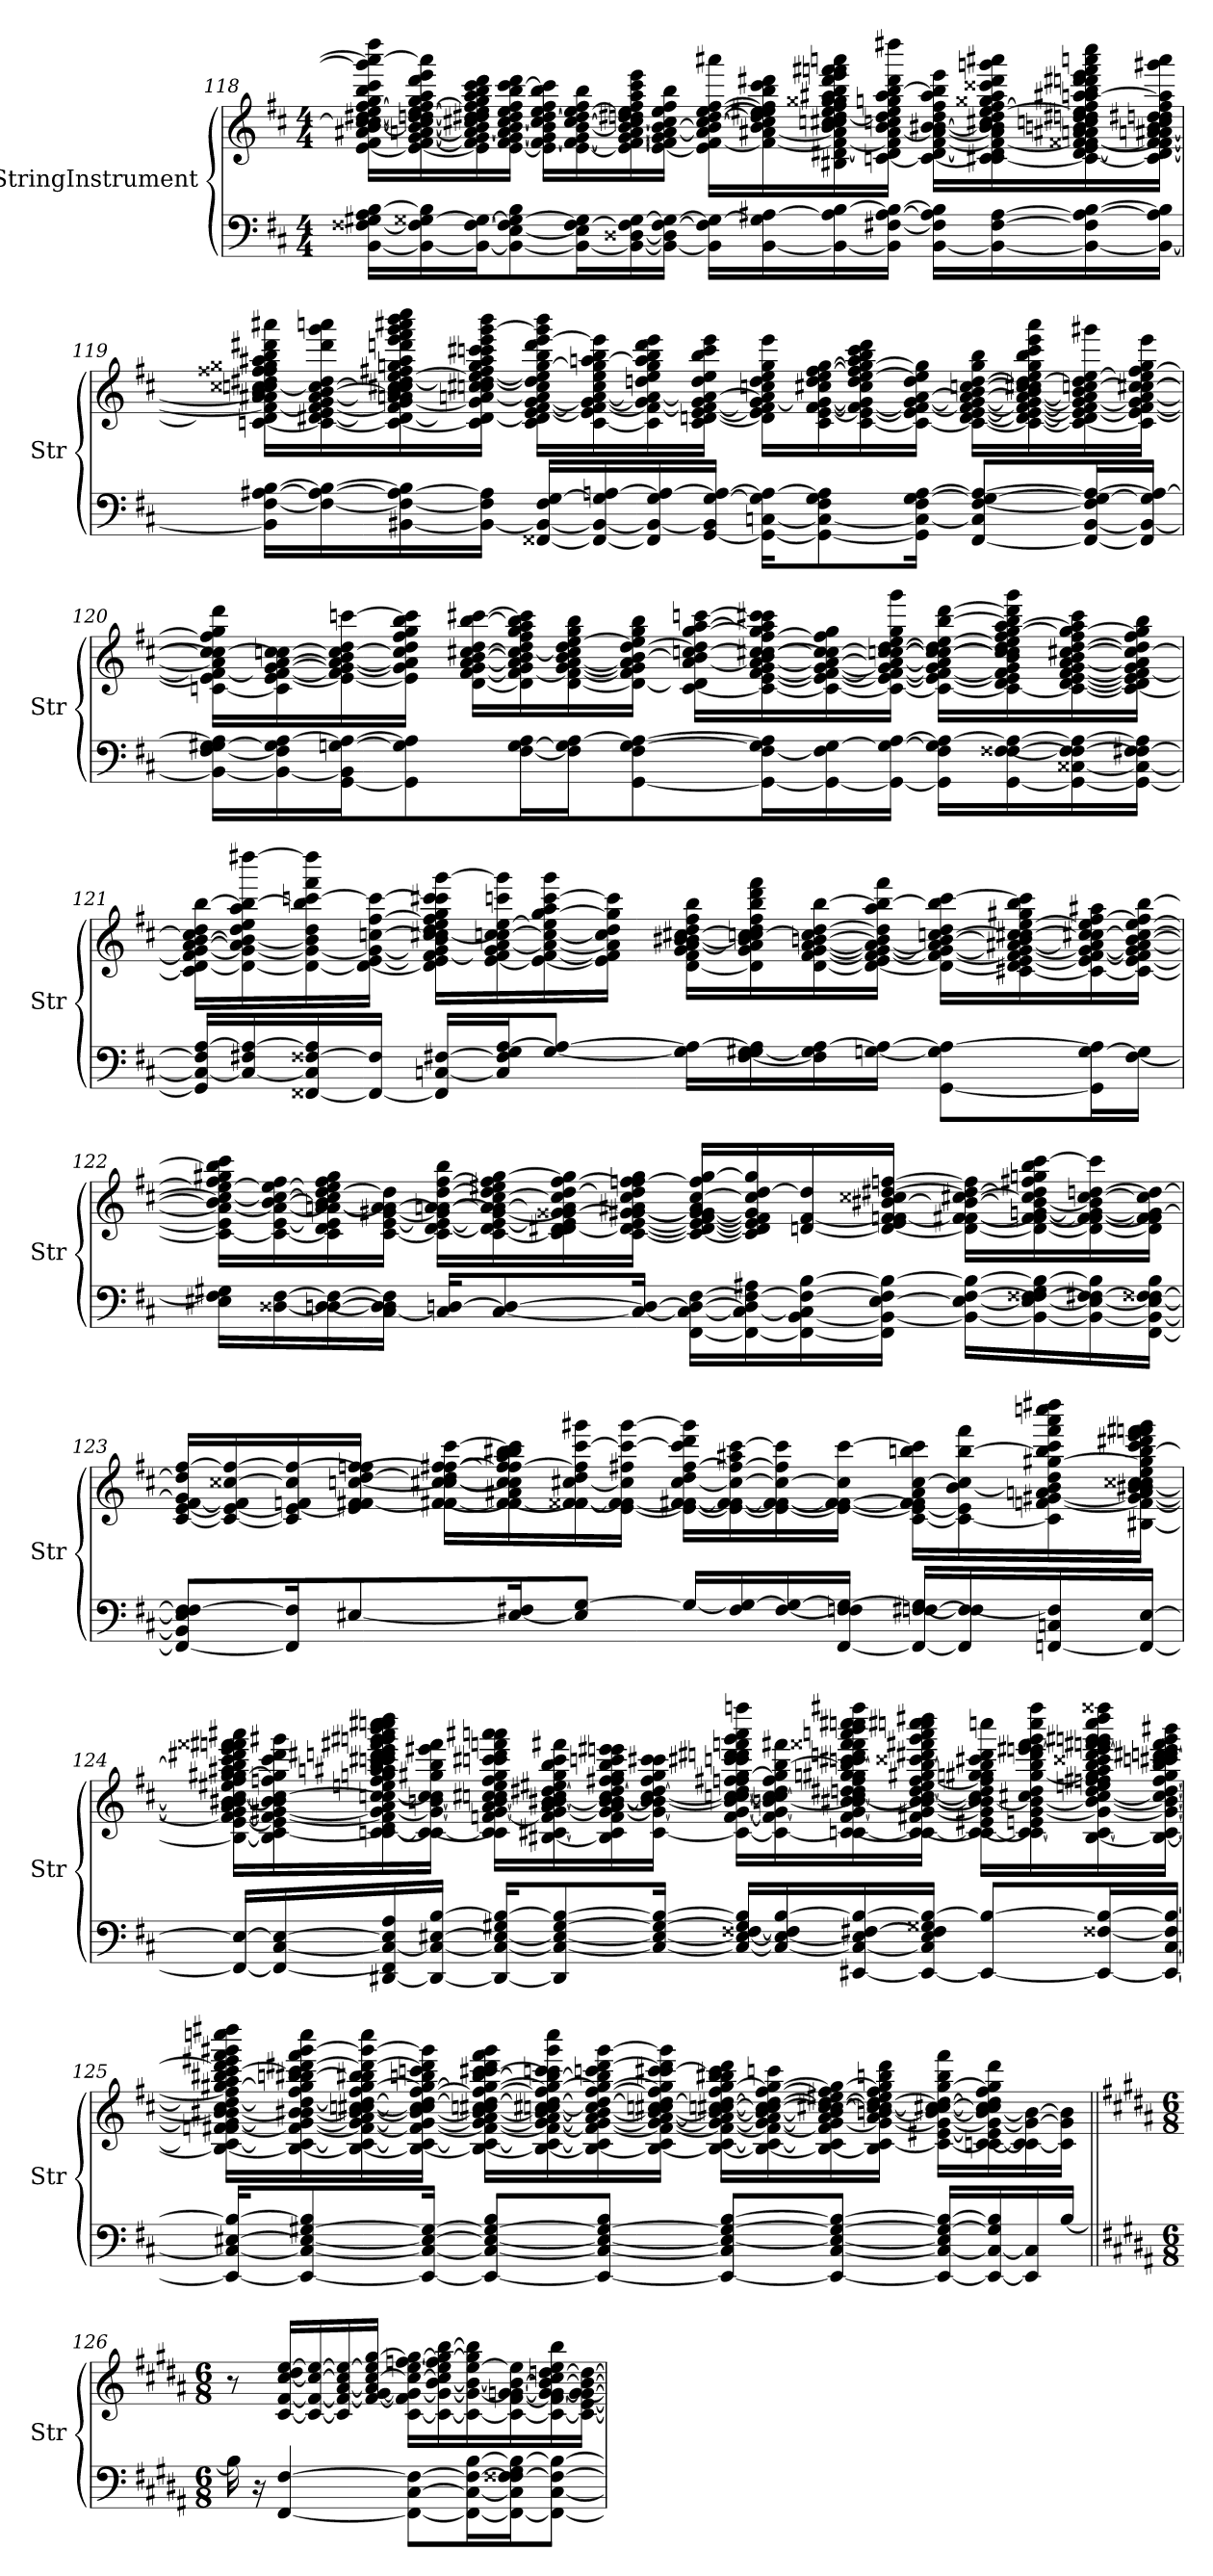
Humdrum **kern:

**kern	**kern
*part2	*part1
*staff2	*staff1
*I"StringInstrument	*I"StringInstrument
*I'Str	*I'Str
!!LO:LB:g=z
*clefF4	*clefG2
*k[f#c#]	*k[f#c#]
*M4/4	*M4/4
=118	=118
[16BB\ [16F##X\ 16G#X\ 16A\ [16B\LL	[16e\ 16f#\ 16a#X\ [16b\ [16cc#\ 16cc##\] [16dd#X\ 16ee\ [16ff#\ 16gg\ 16bb\ 16ccc#\ 16ggg#\] 16aaa\_ 16dddd\LL
16BB\_ 16F##\] [16G##X\ 16B\]	16e\_ [16f#\ [16g\ [16an\ 16b\_ 16cc#\] [16ddn\ 16dd#\] [16ee\ 16ff#\_ 16gg\ 16aa\ 16ddd\ 16eee\ 16aaa\]
16BB\_ [16F##\ 16G##\_J	16e\] 16f#\] 16g\] 16a\_ 16b\] 16cc#X\ 16dd\] 16dd#X\ 16ee\] 16ff#\] 16gg\ 16aa\ 16bb\ 16ccc#\ 16ddd\
8BB\_ [8E\ 8F##\] 8G##\_ 8B\	[16e\ 16f#\ [16g\ 16a\] 16b\ [16cc#\ 16dd#\ 16ee\ 16ff#\ 16bb\ [16ccc#\ 16ddd\JJ
.	16e\] [16f#\ 16g\] 16b\ 16cc#\] [16dd#\ 16ee\ 16ff#\ 16bb\ 16ccc#\]LL
16BB\_ 16E\] [16F##\ 16G##\]L	[16e\ 16f#\_ 16g\ [16b\ [16cc#\ 16dd#\] [16ee\ 16ff#\ 16bb\
16BB\_ [16D##X\ 16F##\] [16G##\	16e\] 16f#\_ [16g\ [16a\ 16b\] 16cc#\_ 16ddn\ 16dd#X\ 16ee\] 16ff#\ 16aa\ 16ccc#\ 16eee\
16BB\_ 16D##\] [16F##\ 16G##\_JJ	[16e\ 16f#\] 16g\] 16a\_ [16b\ 16cc#\] 16ee\ 16ff#\ 16bb\JJ
16BB\] 16F##\] 16G##\_LL	16e\] [16f#\ 16a\] 16b\] [16cc#\ [16dd#\ [16ee\ [16ff#\ 16aaa#X\LL
[16BB\ 16G##\] [16A#X\	16f#\_ [16a#X\ 16b\ 16cc#\] 16dd#\] 16ee\] 16ee#X\ 16ff#\] 16bb\ 16ccc#\ 16ddd#X\
16BB\_ 16A#\] [16B\	16B#X\ [16d#X\ 16f#\_ 16a#\] 16b\ 16ccn\ 16cc#X\ [16dd#\ 16ee#\ 16ff#\ 16gg\ 16gg##X\ 16aa#X\ 16bb\ 16ddd#\ 16eee\ 16fffn\ 16fff#X\ 16aaan\
16BB\] [16F#X\ [16A#\ 16B\_JJ	[16cn\ 16d#\] 16f#\] [16a#\ 16b\ 16ccn\ 16dd#\] 16ee#\ 16ggn\ 16aa#\ [16bb\ 16ddd#\ 16dddd#X\JJ
[16BB\ 16F#\] 16A#\] 16B\]LL	16c\_ [16d#\ [16f#\ 16a#\_ [16b\ [16b#X\ 16dd#\ 16ff#\ 16aa#\ 16bb\] 16eee\LL
16BB\_ [16F#\ [16A#\	16c#X\ 16c\_ 16d#\] 16f#\_ 16a#\] 16b\] 16b#\] 16cc#X\ 16dd#\ [16ee#\ [16ff#\ 16gg##X\ 16aa#\ 16ccc##X\ 16ddd#\ 16gggn\ 16aaa#X\
16BB\_ 16F#\] 16A#\_ [16B\	16c\_ [16d#\ 16e\ 16f#\_ [16f##X\ 16an\ 16a#X\ 16bn\ 16ccn\ 16ddn\ 16dd#X\ 16ee#\] 16ff#\] 16aan\ [16aa#X\ 16bb\ 16dddn\ 16ddd#X\ 16eee\ 16fff#\ 16aaan\ 16cccc#\
16BB\_ 16A#\] 16B\]JJ	16c\] 16d#\_ 16f#\_ 16f##\] [16an\ 16a#X\ 16b\ 16cc\ 16ddn\ 16dd#X\ 16ff#\ 16aa#\] 16ggg#X\ 16aaa\JJ
!!LO:LB:g=z
=119	=119
16BB\] [16F#\ [16A#X\ [16B\LL	[16cn\ 16d#\] 16f#\_ 16a\] 16a#X\ 16b\ [16ccn\ 16cc##X\ 16dd#X\ 16ff#\ 16ff##X\ 16gg##X\ 16aa#X\ 16bb\ 16ddd#X\ 16aaa#X\LL
16F#\_ 16A#\_ 16B\_	16c\_ [16d#X\ 16e\ 16f#\_ 16g\ [16a#\ [16b\ 16cc\_ 16dd#\ 16ddd#\ 16ggg\ 16aaan\
[16BB#X\ 16F#\_ 16A#\_ 16B\]	16c\_ 16d#\_ 16f#\] [16g\ 16an\ 16a#\] 16b\] 16cc\] 16cc#X\ [16dd#\ [16ee\ 16ff#X\ 16ggn\ 16aa#\ 16dddn\ 16eee\ 16fff#\ 16ggg\ 16aaa#X\ 16bbb\ 16cccc#\
16BB#\_ 16F#\] 16A#\]JJ	16c\] 16d#\_ 16g\] [16an\ 16ccn\ 16cc#X\ 16dd#\_ 16ee\_ 16ff#\ 16gg\ 16aa#\ 16cccn\ 16ccc#X\ 16eee\ [16ggg\ 16bbb\JJ
[16FF##X/ 16BB#/_ 16F#/ [16G/LL	16c\ 16d#\] [16e\ [16f#\ [16g\ 16a\] 16cc#\ 16dd#\] 16ee\] [16gg\ 16bb\ 16ddd\ [16eee\ 16ggg\] 16bbb\LL
16FF##/_ 16BB#/_ 16G/] [16An/	[16c\ 16e\] 16f#\_ 16g\_ [16a\ 16cc#\ 16ee\ 16gg\] [16aan\ 16bb\ 16eee\]
16FF##/] 16BB#/_ 16G/ 16A/_	16c\] 16f#\_ 16g\] 16a\_ 16ddn\ 16ee\ 16gg\ 16aa\] 16bb\ 16ddd\ 16eee\
[16GG/ 16BB#/] [16G/ 16A/_JJ	16c\ [16dn\ [16e\ 16f#\_ 16g\ 16a\_ 16dd\ 16ee\ 16bb\ 16ccc#\ 16eee\JJ
16GG\_ [16Cn\ 16G\] 16A\_KL	16d\] 16e\] 16f#\] [16g\ 16a\] 16ccn\ 16dd\ 16ee\ 16gg\ 16eee\LL
8GG\_ 8C\_ 8F#\ 8G\ 8A\]	16c\ [16e\ [16f#\ 16g\_ 16cc#X\ 16dd\ 16ee\ [16ff#\ [16gg\
.	[16c\ 16e\_ 16f#\_ 16g\] 16cc#\ 16dd\ [16ee\ 16ff#\] 16gg\_ 16aa\ 16bb\ 16ccc#\ 16ddd\
16GG\] 16C\_ 16F#\ [16G\ [16A\Jk	16c\_ 16e\] 16f#\_ [16g\ [16a\ 16dd\ 16ee\] 16gg\]JJ
[8FF##/ 8C/] [8F#/ 8G/_ 8A/_L	16c\_ [16d\ [16e\ 16f#\_ 16g\_ 16a\_ 16b\ [16ccn\ [16dd\ 16gg\ 16bb\LL
.	16c\_ 16d\_ 16e\_ 16f#\_ 16g\_ 16a\_ 16b\ 16cc\] 16cc#X\ 16dd\_ 16ee\ 16gg\ 16bb\ 16ccc#\ 16eee\ 16aaa#\
16FF##/_ [16BB#/ 16F#/] 16G/_ 16A/_L	16c\_ 16d\] 16e\_ 16f#\] 16g\_ 16a\] 16b\ [16ccn\ 16dd\] [16ee\ 16ggg#X\
16FF##/] 16BB#/_ 16G/] 16A/_JJ	16c\] 16e\_ [16f#\ 16g\] [16a\ 16cc\_ [16cc#X\ 16ee\] [16ff#\ 16gg\ 16eee\JJ
!!LO:LB:g=z
=120	=120
16BB#\_ [16F#\ [16G\ 16G#X\ 16A\]LL	[16cn\ 16e\] 16f#\_ 16a\] 16cc\] 16cc#\_ 16ff#\] 16gg\ 16ddd\LL
16BB#\_ 16F#\] 16G\] [16A\	16c\] [16e\ 16f#\_ [16g\ [16a\ [16ccn\ 16cc#\]
[16GG\ 16BB#\] [16Gn\ 16A\_J	16e\_ 16f#\] 16g\_ 16a\_ 16b\ 16cc\_ 16dd\ [16cccn\
8GG\] 8G\] 8A\]	16e\] 16g\] 16a\] 16cc\] 16dd\ 16ff#\ 16gg\ 16bb\ 16ccc\]JJ
.	[16d\ [16f#\ 16g\ [16a\ [16b\ [16cc#X\ 16dd\ [16bb\ [16ccc#X\LL
[16F#\ [16G\ 16A\L	16d\] 16f#\_ 16g\ 16a\] 16b\] 16cc#\_ 16dd\ 16ff#\ 16gg\ 16aa\ 16bb\] 16ccc#\]
16F#\] 16G\] [16A\J	[16d\ 16f#\_ [16g\ [16a\ 16b\ 16cc#\] 16dd\ [16ee\ 16gg\ 16bb\
[8GG\ 8F#\ [8G\ 8A\_	16d\_ 16f#\] 16g\] 16a\] [16b\ [16dd\ 16ee\] 16gg\ 16bb\JJ
.	[16c\ 16d\] [16a\ 16b\] [16ccn\ 16dd\] [16gg\ [16aa\ [16cccn\LL
16GG\_ [16F#\ 16G\] 16A\]L	16c\_ [16e\ [16f#\ 16g\ 16a\_ 16b\ 16cc\_ [16cc#X\ [16ff#\ 16gg\] 16aa\] 16ccc\] 16ccc#X\
16GG\_ 16F#\] [16G\	16c\_ 16e\_ 16f#\_ [16g\ 16a\_ 16cc\] 16cc#\_ 16ff#\] 16gg\
16GG\_ 16G\_ [16A\JJ	16c\_ 16e\_ 16f#\_ 16g\] 16a\_ [16ccn\ 16cc#\_ [16dd\ 16ee\ 16gg\ 16ggg\JJ
16GG\] 16F#\ 16G\] 16A\_LL	16c\_ 16e\_ 16f#\_ 16g\ 16a\] 16cc\_ 16cc#\_ 16dd\] [16ee\ [16bb\ [16ddd\LL
[16GG\ [16F#\ [16F##X\ 16A\_	16c\_ 16d\ 16e\] 16f#\] 16g\ 16b\ 16cc\] 16cc#\] 16dd\ 16ee\] 16ff#\ [16gg\ [16aa\ 16bb\] 16ddd\] 16ggg\
16GG\_ [16C##X\ 16F#\] 16F##\_ 16A\_	16c\_ [16d\ [16e\ [16f#\ 16g\ [16a\ 16b\ [16cc#X\ [16dd\ 16ff#\ 16gg\_ 16aa\] 16ccc#\
16GG\_ 16C##\_ 16F#X\ 16F##\_ 16A\]JJ	16c\_ 16d\] 16e\] 16f#\_ 16g\ 16a\] 16cc#\_ 16dd\] 16ff#\ 16gg\] 16bb\JJ
!!LO:LB:g=z
=121	=121
16GG/] 16C##/_ 16F##/] [16A/LL	16c\] [16d\ 16f#\] [16g\ [16a\ [16b\ 16cc#\] 16dd\ [16bb\LL
16C##/_ 16F#X/ 16A/_	16d\_ 16g\_ 16a\] 16b\_ 16dd\ 16ee\ 16aa\ 16bb\_ [16dddd#X\
[16FF##X/ 16C##/] [16F##X/ 16A/]	16d\_ 16g\_ 16b\] 16dd\ 16bb\] [16cccn\ 16fff#\ 16dddd#\]
16FF##/_ 16F##/]JJ	16d\_ [16e\ 16g\_ [16ccn\ [16ff#\ 16ccc\_JJ
16FF##/] [16Cn/ [16F#X/LL	16d\] 16e\] [16f#\ 16g\] 16b\ 16cc\] [16cc#X\ 16dd\ 16ee\ 16ff#\] 16gg\ 16ccc\] 16ccc#X\ [16ggg\LL
16C/] 16F#/] 16G/ [16A/J	[16e\ 16f#\] 16g\ [16a\ [16ccn\ 16cc#\] [16ee\ 16cccn\ 16ggg\]
[8G/ 8A/_J	16e\_ [16f#\ 16a\_ 16cc\_ 16ee\] [16gg\ 16aa\ [16ccc\ 16ggg\
.	16e\] 16f#\] 16a\] 16cc\] 16dd\ 16gg\] 16ccc\]JJ
16G\] 16A\_LL	[16d\ 16f#\ 16g\ [16a\ [16b\ 16b#X\ [16cc#X\ 16dd\ 16ff#\ 16bb\LL
[16F#\ [16G\ 16G#X\ 16A\]	16d\] 16g\ 16a\] 16b\] 16ccn\ 16cc#\_ 16dd\ 16ff#\ 16bb\ 16ddd\ 16fff#\
16F#\] 16G\] [16A\	[16d\ [16f#\ [16g\ [16a\ [16bn\ 16cc#\] [16dd\ [16bb\
[16Gn\ 16A\_JJ	16d\_ 16e\ 16f#\_ 16g\_ 16a\_ 16b\] 16dd\] 16aa\ 16bb\_ 16fff#\JJ
[8GG\ 8G\] 8A\_L	16d\_ 16f#\_ 16g\_ 16a\] [16b\ [16ccn\ 16dd\ 16bb\] [16ccc\LL
.	[16c#X\ 16d\] [16e\ 16f#\] 16g\_ [16a#X\ 16b\] 16cc\_ 16cc#X\ [16ee\ 16gg#X\ 16bb\ 16ccc\]
16GG\] [16G\ 16A\]L	16c#\_ 16e\] [16f#\ 16g\_ 16a#\] 16cc\] [16cc#X\ 16ee\] [16ff#\ 16aa#X\
[16F#\ 16G\]JJ	16c#\_ [16e\ 16f#\] 16g\] [16a#\ [16b\ 16cc#\_ [16ee\ 16ff#\] [16bb\JJ
!!LO:LB:g=z
=122	=122
16E#X\ 16F#\] 16G#X\LL	16c#\_ 16e\] 16a#\_ 16b\] 16cc#\_ 16ee\_ 16ff#\ 16gg#X\ 16bb\] 16ccc#\LL
[16D##X\ [16F#\	16c#\_ [16e\ 16a#\_ [16b\ 16cc#\_ 16ee\_ 16ff#\
[16Dn\ 16D##\_ 16F#\_	16c#\] 16d\ 16e\] [16an\ 16a#\_ 16b\] 16cc#\] [16dd\ 16ee\] 16ff#\ 16gg#\
[16C#\ 16D\] 16D##\] 16F#\]JJ	[16c#\ [16e\ [16g#X\ 16a\] 16a#\_ 16dd\]JJ
16C#/] [16Dn/KL	16c#\] [16d\ 16e\_ 16g#\] [16an\ 16a#\_ [16dd\ [16ff#\ 16bb\LL
[8C#/ 8D/_	[16c#\ 16d\] 16e\_ [16g#\ 16a\] 16a#\_ [16cc#\ 16dd\] 16ee#X\ 16ff#\] [16gg#\
.	16c#\] [16d\ 16d#X\ 16e\] 16g#\] [16g##X\ 16a#\] 16cc#\] [16dd\ [16ff#\ 16gg#\]
16C#/_ 16D/_Jk	[16c#\ 16d\_ [16e\ [16g#X\ 16g##\_ 16a#X\ 16cc#\ 16dd\] [16ffn\ 16ff#\] 16gg#\JJ
[16FF#\ 16C#\_ 16D\_ [16F#\LL	16c#/_ 16d/_ 16e/_ [16f#/ 16g#/_ 16g##/] 16a#/ [16cc#/ 16ff/] [16gg#/LL
16FF#\_ 16C#\_ 16D\] 16F#\_ 16A#X\	16c#/] 16d/] 16e/] 16f#/] 16g#/] 16cc#/] [16dd/ 16gg#/]
16FF#\_ [16BB\ 16C#\] 16F#\_ [16B\	[16dn/ [16f#/ 16dd/]
16FF#\] 16BB\_ [16E#\ 16F#\] 16B\_JJ	16d/_ 16e/ [16fn/ 16f#/] [16b#X/ 16cc##X/ [16dd#X/ [16ffn/JJ
16BB\_ 16E#\_ [16F#\ 16B\_LL	16d\_ 16f\_ [16f#X\ 16b#\_ [16cc#X\ 16dd#\_ 16ff\]LL
16BB\_ 16E#\_ 16F#\] [16F##X\ 16G#\ 16B\_	16d\_ 16f\_ 16f#\_ [16gn\ 16b#\_ 16cc#\] 16dd#\] 16ff#X\ 16ggn\ 16bb\ [16ccc#\
16BB\_ 16E#\_ [16F#X\ 16F##\] 16B\]	16d\_ 16f\_ 16f#\_ 16g\_ 16b#\] [16cc#\ [16ddn\ 16ccc#\]
[16FF#\ 16BB\_ 16E#\_ 16F#\] [16F##X\ 16B\JJ	16d\] 16f\] 16f#\] 16g\_ 16cc#\] 16dd\_JJ
!!LO:PB:g=z
=123	=123
8FF#/_ 8BB/] 8E#/] [8F#/ 8F##/]L	[16c#/ [16e/ [16f#/ 16g/] 16dd/] [16ff#/LL
.	16c#/_ 16e/_ 16f#/] [16cc##X/ 16ff#/_
16FF#/] 16F#/]K	16c#/] 16e/_ 16fn/ 16cc##/] 16ff#/_
[8E#X/	16e/] [16f/ 16f#X/ [16ccn/ [16dd/ [16ffn/ 16ff#/]JJ
.	16f\_ [16f#X\ 16cc\_ [16cc#X\ 16dd\] 16ff\_ [16ff#X\ [16ccc#\LL
16E#/_ 16F#X/K	16f\_ 16f#\_ 16a#X\ 16cc\] 16cc#\] 16ff\] 16ff#\_ 16aa\ 16bb\ 16bb#X\ 16ccc#\]
8E#/] [8G/J	16f\] 16f#\_ [16f##X\ [16cc#X\ 16dd\ 16ff#\] [16ccc#\ 16ggg#X\
.	[16e\ 16f#\] 16f##\_ 16cc#\] 16ff#X\ 16ccc#\_ [16ggg#\JJ
16G/LL_	16e\_ [16f#X\ 16f##\_ [16cc#\ 16dd\ [16ff#\ 16ccc#\] 16ddd\ 16ggg#\]LL
16F#/ 16G/_	16e\_ 16f#\_ 16f##\_ 16cc#\_ 16ff#\_ 16aa#X\ [16ccc#\
[16F#/ 16G/_	16e\_ 16f#\_ 16f##\_ 16cc#\_ 16ff#\] 16ccc#\]
[16FF#/ 16Fn/ 16F#/] 16G/_JJ	16e\_ 16f#\_ 16f##\_ 16cc#\] [16ccc#\JJ
16FF#/_ [16Fn/ [16F#X/ 16G/]LL	[16c#\ 16e\_ 16f#\] 16f##\] 16a#\ [16cc#\ 16bbn\ 16ccc#\]LL
16FF#/] 16F/_ 16F#/]	16c#\_ 16e\] [16b\ 16cc#\] [16bb\ 16fff#\
[16FFn/ 16Cn/ 16F/]	16c#\] [16fn\ [16g#X\ 16an\ 16b\] 16dd\ [16gg#X\ 16bb\] 16ccc#\ 16fff#\ 16aaa\ 16ccccn\ 16dddd#X\
16FF/_ [16E#/JJ	[16B#X\ 16f\_ 16g#\_ 16a\ [16b\ 16b#X\ 16cc#\ 16cc##X\ 16ee\ 16gg#\] [16bb\ 16ccc#\ 16ddd#X\ 16eee\ 16fffn\ 16fff#X\ 16ggg#\JJ
!!LO:LB:g=z
=124	=124
16FF/_ 16E#/_LL	16B#\_ [16e\ 16f\_ 16g#\] 16a\ 16b\_ [16b#X\ [16cc#\ 16ee#X\ 16ff#\ 16gg\ [16gg#X\ 16aa#X\ 16bb\] 16ccc#\ 16ddd#X\ 16eee\ 16fffn\ 16fff#X\ 16fff##X\ 16aaa#X\LL
16FF/_ [16C#/ 16E#/_	16B#\] [16c#\ 16e\] 16f\_ [16g#X\ 16b\] 16b#\] 16cc#\_ 16ffn\ 16gg#\] 16ccc#\ 16ddd#\ 16ggg#X\
[16DD#X/ 16FF/] 16C#/_ 16E#/] 16A/	16c#\_ [16cn\ 16d\ 16f\] 16g#\_ 16a\ [16ccn\ 16cc#\_ 16een\ 16ff\ 16ggn\ 16aan\ 16aa#X\ 16bb\ 16cccn\ 16ccc#X\ 16dddn\ 16ddd#X\ 16eee\ 16fff#X\ 16gggn\ 16ggg#X\ 16aaa#\ 16bbb\ 16ccccn\ 16cccc#X\ 16dddd\
16DD#/_ 16C#/_ [16E#X/ [16B/JJ	16c\_ 16c#\_ 16g#\_ [16bn\ 16cc\] 16cc#\] 16gg#X\ 16bb\ 16eee#X\ 16fff#\JJ
16DD#/_ 16C#/_ 16E#/_ 16G#X/ 16B/_KL	16c#\] 16c\] [16fn\ 16g#\_ 16a\ 16b\_ 16ccn\ 16cc#X\ 16ee\ 16ff\ 16gg#\ 16cccn\ 16ccc#X\ 16ddd#\ 16fffn\ 16aaan\ 16aaa#X\LL
8DD#/] 8C#/_ 8E#/_ [8G#/ 8B/_	[16B#X\ [16c#X\ 16f\] 16g#\_ 16a\ 16b\_ [16b#X\ 16cc#\ [16dd#X\ 16ee#X\ 16gg#\ 16bb\ 16ccc#\ 16fff#X\
.	16B#\] 16c#\] 16f\ 16g#\_ 16a\ 16b\_ 16b#\_ 16cc#\ 16dd#\_ 16ff\ 16ff#X\ 16gg#\ 16bb\ 16cccn\ 16eeen\ 16eee#X\
16C#/_ 16E#/_ 16G#/_ 16B/_Jk	[16c#\ 16g#\_ 16b\_ 16b#\] [16cc#\ 16dd#\_ 16ff#\ 16gg#\ 16ccc\ 16ccc#X\JJ
16C#/_ 16E#/_ [16F##X/ 16G#/] 16B/]LL	16c#\_ [16f\ 16g#\_ 16b\] [16ccn\ 16cc#\_ 16dd#\_ 16ffn\ 16ff#X\ [16gg#\ 16cccn\ 16ccc#X\ 16dddn\ 16ddd#X\ 16fffn\ 16ggg#\ 16aaa#\ 16ffffn\LL
16C#/_ 16E#/_ 16F##/] [16B/	16c#\_ 16f\] 16g#\_ [16bn\ 16cc\] 16cc#\_ 16dd#\] 16ff#\ 16gg#\] [16bb\ 16fff#X\
[16EE#X/ 16C#/_ 16E#/] [16F#X/ 16B/_	16c#\_ [16cn\ 16f\ 16g#\_ 16b\_ [16b#X\ 16cc#\_ 16ddn\ 16dd#X\ 16ff#\ 16gg#X\ 16ggn\ 16bb\_ 16cccn\ 16ccc#X\ 16dddn\ 16fff#\ 16fff##X\ 16aaan\ 16bbb\ 16ccccn\ 16cccc#X\ 16ffff#X\
16EE#/_ 16C#/] 16E#/ 16F#/] 16G##X/ 16B/_JJ	16c#\_ 16c\_ 16f#X\ 16g#\_ 16b\_ 16b#\_ 16cc#\_ [16dd#\ 16ee#\ [16ff#\ 16gg#\ 16bb\_ 16ccc##X\ 16ddd#X\ 16fff#X\ 16ggg#\ 16aaa\ 16ccccn\ 16cccc#X\ 16dddd#X\JJ
8EE#/_ 8B/_L	16c\_ 16c#\_ 16e#X\ 16g#\] 16b\_ 16b#\] 16cc#\] 16dd#\] 16ff#\] 16ggn\ 16gg#X\ 16bb\] 16ccc#X\ 16ddd#\ 16ccccn\LL
.	16c\] 16c#\_ 16en\ [16g#\ 16b\_ 16cc#X\ 16dd#\ [16gg#\ 16bb\ 16ddd#\ [16eeen\ 16eee#X\ 16fff#\ 16ggg#\ 16cccc\ 16ffff#\
16EE#/_ [16F##X/ 16B/_L	[16B#\ 16c#\_ 16g#\_ 16b\_ [16cc#\ 16dd#\ 16een\ 16ffn\ 16ff#X\ 16gg#\] 16aa#\ 16bb\ 16ccc##X\ 16ddd#\ 16eee\_ 16fffn\ 16fff#X\ 16gggn\ 16ggg#X\ 16cccc\ 16dddd#\ 16ffff##X\
16EE#/_ [16C#/ 16F##/] 16B/_JJ	16B#\_ 16c#\_ 16g#\_ 16b\_ 16cc#\] [16dd#\ [16ff#\ 16gg#\ 16bb\ 16cccn\ 16ccc#X\ 16dddn\ [16ddd#X\ 16eee\] 16fff#\ 16ggg#\ 16bbb#X\JJ
!!LO:LB:g=z
=125	=125
16EE#/_ 16C#/_ [16E#X/ 16B/_KL	16B#\_ 16c#\_ [16fn\ 16f#X\ 16g#\_ 16b\_ 16b#X\ 16cc#\ 16dd#\_ 16ff#\] [16gg#X\ 16aa\ 16bb#X\ [16ccc#\ 16ddd#\] 16eee#X\ 16fff#\ 16ggg#X\ 16ccccn\ 16dddd#X\LL
8EE#/_ 8C#/_ 8E#/_ [8G#X/ 8B/]	16B#\_ 16c#\_ 16f\_ 16g#\_ 16b\_ 16b#X\ 16dd#\_ 16ff#\ 16gg#\] [16bbn\ 16bb#X\ 16ccc#\] [16ddd#X\ 16fff#\ [16ggg#\ 16cccc\
.	16B#\_ 16c#\_ 16f\_ 16g#\_ 16a\ 16b\_ [16ccn\ [16cc#X\ 16dd#\_ 16ff#\ [16gg#\ 16bb\] 16bb#X\ 16ddd#\_ 16ggg#\_ 16cccc\
16EE#/_ 16C#/_ 16E#/_ 16G#/_Jk	16B#\_ 16c#\_ 16f\_ 16g#\_ 16b\_ 16cc\] 16cc#\] 16dd#\_ [16ff#\ 16gg#\_ 16bbn\ 16cccn\ 16ddd#\] 16ggg#\]JJ
8EE#/_ 8C#/_ 8E#/_ 8G#/_ 8B/L	16B#\_ 16c#\_ 16f\_ 16g#\_ 16a\ 16b\_ 16ccn\ 16cc#X\ 16dd#\_ 16ff#\_ 16gg#\_ [16bb\ 16ccc\ [16ccc#X\ 16ddd#\ 16fff#\ 16ggg#\LL
.	16B#\_ 16c#\_ 16f\_ 16g#\_ 16a\ 16b\_ 16ccn\ [16cc#X\ 16dd#\_ 16ff#\] 16gg#\_ 16bb\_ 16cccn\ 16ccc#\] 16ggg#\ 16cccc\
8EE#/_ 8C#/_ 8E#/_ 8G#/_ 8B/J	16B#\_ 16c#\] 16f\_ 16g#\_ 16a\ 16b\_ 16cc#\] 16dd#\_ [16ff#\ 16gg#\_ 16bb\] 16cccn\ [16ddd#\ [16ggg#\
.	16B#\_ 16c#\ 16f\_ 16g#\_ [16a\ 16b\_ 16ccn\ 16cc#X\ 16dd#\_ 16ff#\] 16gg#\] 16ccc\ [16ccc#X\ 16ddd#\] 16ggg#\]JJ
8EE#/_ 8C#/] 8E#/_ 8G#/_ [8B/L	16B#\_ [16c#\ 16f\_ 16g#\_ 16a\] 16b\_ [16ccn\ [16cc#X\ 16dd#\_ 16ff#\ [16gg#\ 16bb\ 16bb#X\ 16ccc#\] 16ddd#\LL
.	16B#\_ 16c#\_ 16f\_ 16g#\_ 16a\ 16b\_ 16cc\_ 16cc#\] 16dd#\_ [16ff#\ 16gg#\_ 16cccn\
8EE#/_ [8C#/ 8E#/_ 8G#/_ 8B/_J	16B#\_ 16c#\] 16f\] 16g#\_ 16a\ 16b\] 16cc\_ [16cc#X\ 16dd#\_ 16ee#X\ 16ff#\] 16gg#\_
.	16B#\] [16c#\ 16g#\_ 16a\ [16bn\ 16cc\_ 16cc#\] 16dd#\_ 16ee#\ 16ff#\ 16gg#\] 16bbn\ 16ddd#\JJ
16EE#/_ 16C#/_ 16E#/] 16G#/_ 16B/_LL	16c#\_ [16e#X\ 16g#\_ 16b\_ 16cc\_ [16cc#X\ 16dd#\_ [16gg#\ 16bb\ 16fff#\LL
16EE#/_ 16C#/_ 16G#/] 16B/]	[16cn\ 16c#\_ 16e#\] 16g#\_ 16b\_ 16cc\] 16cc#\] 16dd#\] 16ff#\ 16gg#\] 16ddd#\
16EE#/] 16C#/]	16c\] 16c#\_ 16g#\_ 16b\_
[16B/JJ	16c#\] 16g#\] 16b\]JJ
!!LO:LB:g=z
=126||	=126||
*k[f#c#g#d#a#]	*k[f#c#g#d#a#]
*M6/8	*M6/8
16B\]	8r
16r	.
[4FF#/ [4F#/	[16c#/ [16f#/ [16cc#/ 16dd#/ [16ee/LL
.	16c#/_ 16f#/_ 16cc#/_ 16ee/_
.	16c#/] 16f#/_ [16a#/ 16cc#/] 16ee/_
.	16f#/_ [16g#/ 16a#/] [16cc#/ 16ee/] [16gg#/JJ
8FF#\_ [8C#\ 8F#\_L	[16c#\ 16f#\] 16g#\_ 16cc#\_ [16ee\ 16ffn\ 16gg#\_LL
.	16c#\_ 16g#\_ [16b\ 16cc#\] 16ee\] 16ff\ 16gg#\_ [16bb\
16FF#\_ 16C#\_ 16F#\_ [16B\L	16c#\_ 16g#\_ 16b\_ [16ee\ 16gg#\] 16bb\]
16FF#\_ 16C#\] 16F#\] [16F##X\ 16G#\ 16B\_J	16c#\_ [16f#\ [16gn\ 16g#\_ 16b\_ 16ee\]
8FF#\_ [8C#\ 8F##\_ 8B\_J	16c#\_ 16f#\] 16g\_ 16g#\_ 16b\_ 16cc#\ [16ddn\ 16ee\ 16bb\
.	16c#\_ [16e\ 16g\_ 16g#\_ 16b\_ 16dd\_JJ
=	=
*-	*-
